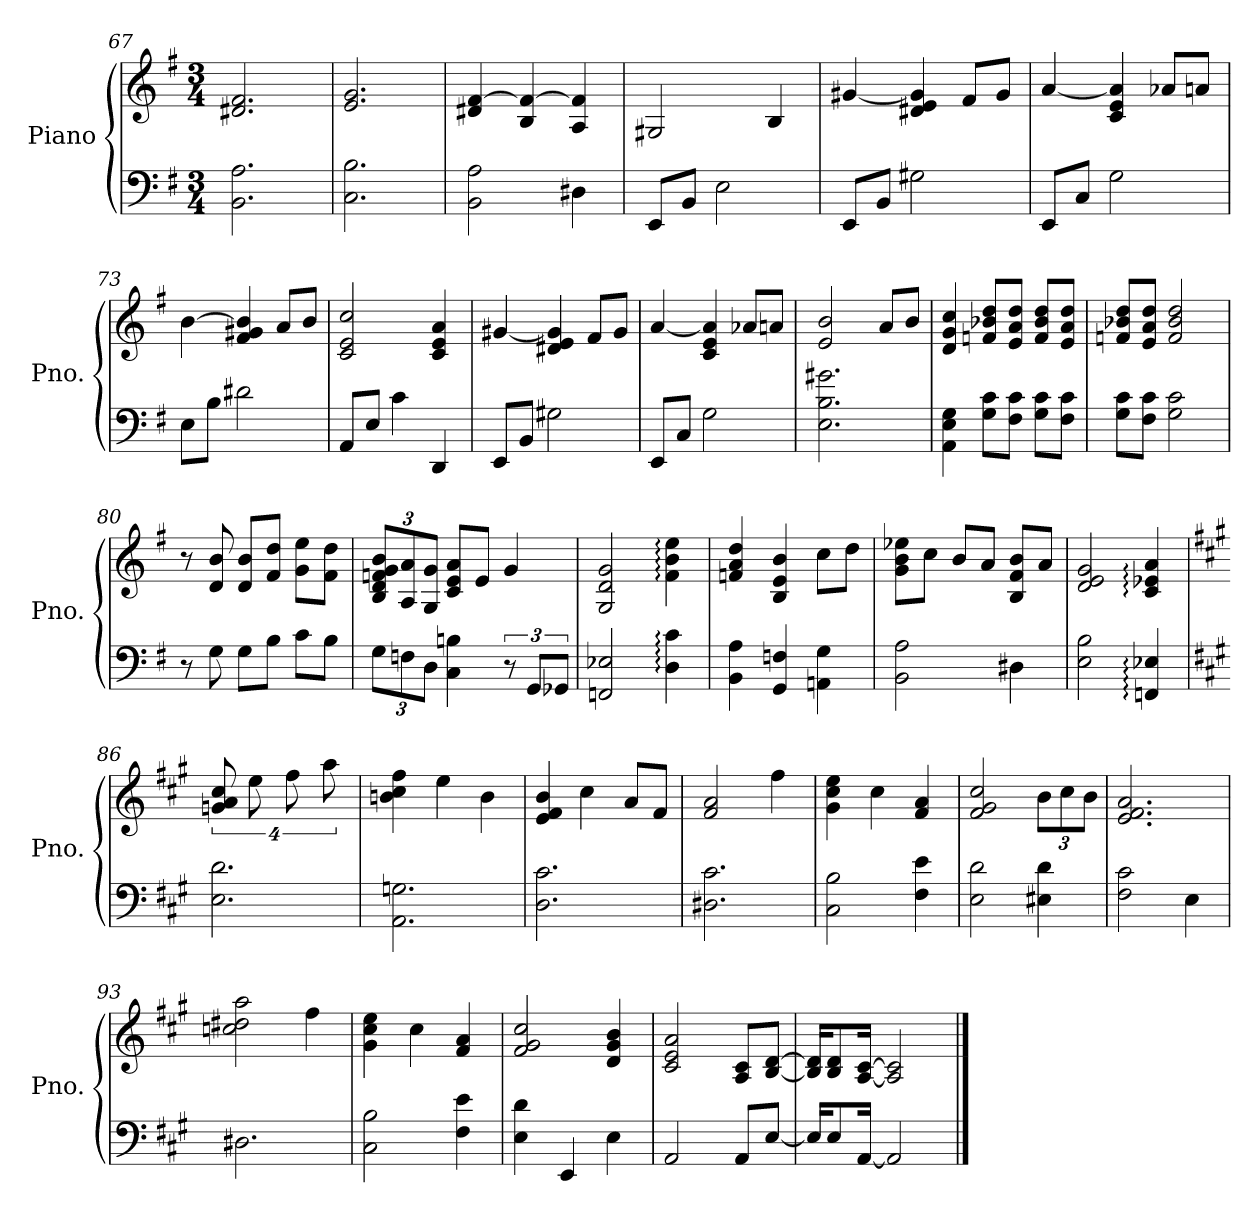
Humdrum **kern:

**kern	**kern
*part1	*part1
*staff2	*staff1
*I"Piano	*
*I'Pno.	*
*clefF4	*clefG2
*k[f#]	*k[f#]
*M3/4	*M3/4
=67	=67
2.BB\ 2.A\	2.d#X/ 2.f#/
=68	=68
2.C\ 2.B\	2.e/ 2.g/
!!LO:LB:g=z
=69	=69
2BB\ 2A\	4d#X/ [4f#/
.	4B/ 4f#/_
4D#X\	4A/ 4f#/]
=70	=70
8EE/L	2G#X/
8BB/J	.
2E\	.
.	4B/
=71	=71
8EE/L	[4g#X/
8BB/J	.
2G#X\	4d#X/ 4e/ 4g#/]
.	8f#/L
.	8g#/J
=72	=72
8EE/L	[4a/
8C/J	.
2G\	4c/ 4e/ 4a/]
.	8a-X/L
.	8an/J
=73	=73
8E\L	[4b\
8B\J	.
2d#X\	4f#/ 4g#X/ 4b/]
.	8a/L
.	8b/J
=74	=74
8AA/L	2c/ 2e/ 2cc/
8E/J	.
4c\	.
4DD/	4c/ 4e/ 4a/
=75	=75
8EE/L	[4g#X/
8BB/J	.
2G#X\	4d#X/ 4e/ 4g#/]
.	8f#/L
.	8g#/J
=76	=76
8EE/L	[4a/
8C/J	.
2G\	4c/ 4e/ 4a/]
.	8a-X/L
.	8an/J
=77	=77
2.E\ 2.B\ 2.g#X\	2e/ 2b/
.	8a/L
.	8b/J
!!LO:LB:g=z
=78	=78
4AA\ 4E\ 4G\	4d/ 4g/ 4cc/
8G\ 8c\L	8fn/ 8b-X/ 8dd/L
8F#\ 8c\J	8e/ 8a/ 8dd/J
8G\ 8c\L	8f/ 8b-/ 8dd/L
8F#\ 8c\J	8e/ 8a/ 8dd/J
=79	=79
8G\ 8c\L	8fn/ 8b-X/ 8dd/L
8F#\ 8c\J	8e/ 8a/ 8dd/J
2G\ 2c\	2f/ 2b-/ 2dd/
=80	=80
8r	8r
8G\	8d/ 8b/
8G\L	8d/ 8b/L
8B\J	8f#/ 8dd/J
8c\L	8g\ 8ee\L
8B\J	8f#\ 8dd\J
=81	=81
*Xbrackettup	*Xbrackettup
12G\L	12B/ 12d/ 12fn/ 12g/ 12b/L
12Fn\	12A/ 12a/
12D\J	12G/ 12g/J
4C\ 4Bn\	8c/ 8e/ 8a/L
.	8e/J
*brackettup	*
*	*MM80
12r	4g/
12GG/L	.
12GG-X/J	.
=82	=82
*	*MM115
2FFn/ 2E-X/	2G/ 2d/ 2g/
4D\: 4c\:	4f#\: 4b\: 4ee\:
=83	=83
4BB\ 4A\	4fn/ 4a/ 4dd/
4GG/ 4Fn/	4B/ 4e/ 4b/
4AAn\ 4G\	8cc\L
.	8dd\J
=84	=84
2BB\ 2A\	8g\ 8b\ 8ee-X\L
.	8cc\J
.	8b/L
.	8a/J
4D#X\	8B/ 8f#/ 8b/L
.	8a/J
!!LO:LB:g=z
=85	=85
2E\ 2B\	2d/ 2e/ 2g/
4FFn/: 4E-X/:	4c/: 4e-X/: 4a/:
=86	=86
*k[f#c#g#]	*k[f#c#g#]
*	*brackettup
2.E\ 2.d\	16%3gn/ 16%3a/ 16%3cc#/
.	16%3ee\
.	16%3ff#\
.	16%3aa\
=87	=87
2.AA\ 2.Gn\	4bn\ 4cc#\ 4ff#\
.	4ee\
.	4b\
=88	=88
2.D\ 2.c#\	4e/ 4f#/ 4b/
.	4cc#\
.	8a/L
.	8f#/J
=89	=89
2.D#X\ 2.c#\	2f#/ 2a/
.	4ff#\
=90	=90
2C#\ 2B\	4g#\ 4cc#\ 4ee\
.	4cc#\
4F#\ 4e\	4f#/ 4a/
=91	=91
2E\ 2d\	2f#/ 2g#/ 2cc#/
*	*Xbrackettup
4E#X\ 4d\	12b\L
.	12cc#\
.	12b\J
=92	=92
2F#\ 2c#\	2.e/ 2.f#/ 2.a/
4E\	.
=93	=93
2.D#X\	2ccn\ 2dd#X\ 2aa\
.	4ff#\
=94	=94
2C#\ 2B\	4g#\ 4cc#\ 4ee\
.	4cc#\
4F#\ 4e\	4f#/ 4a/
=95	=95
4E\ 4d\	2f#/ 2g#/ 2cc#/
4EE/	.
4E\	4d/ 4g#/ 4b/
!!LO:LB:g=z
=96	=96
2AA/	2c#/ 2e/ 2a/
8AA/L	8A/ 8c#/L
[8E/J	[8B/ [8d/J
=97	=97
16E/KL]	16B/] 16d/]KL
8E/	8B/ 8d/
[16AA/Jk	[16A/ [16c#/Jk
2AA/]	2A/] 2c#/]
==	==
*-	*-
